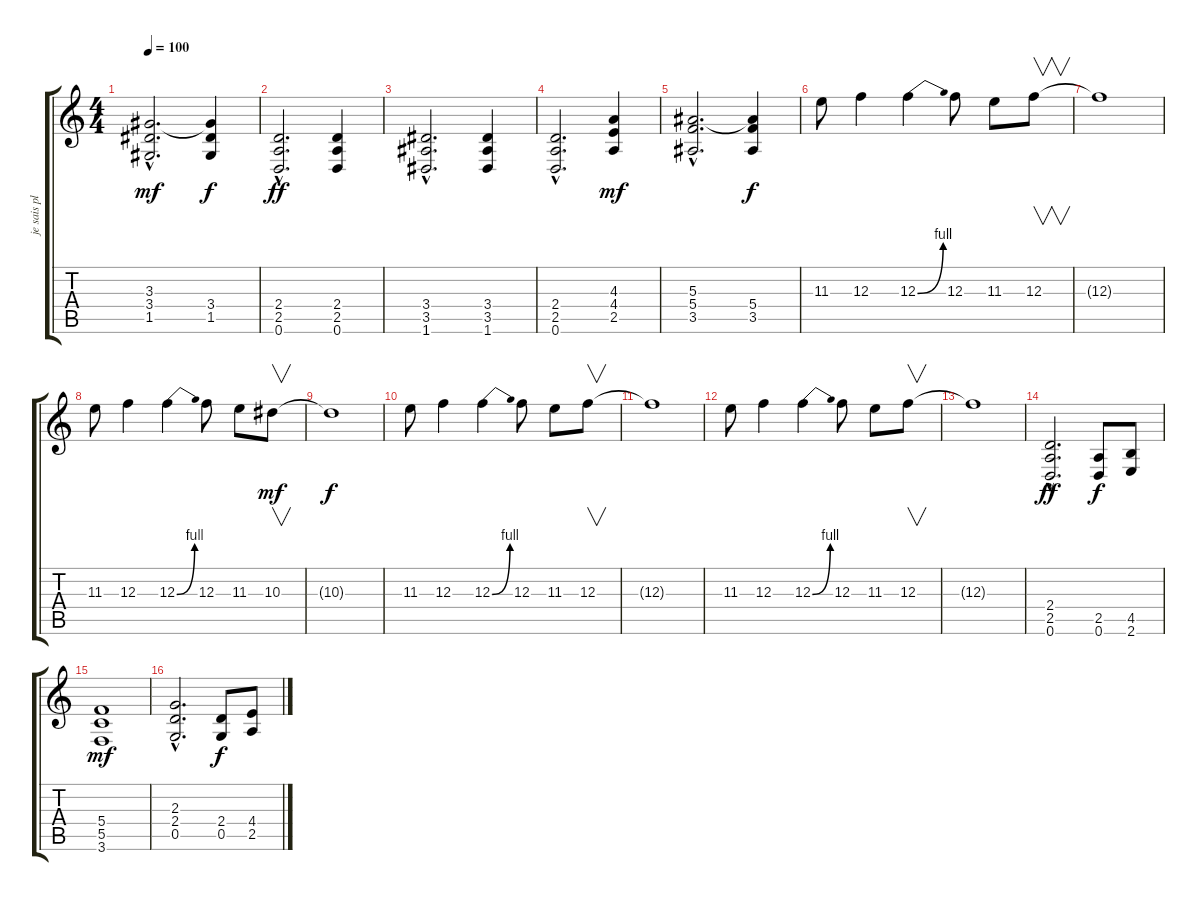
\track ("je sais plus" "je sais pl") {instrument overdrivenguitar}
\staff {score tabs}
\tuning (D4 A3 F3 C3 G2 D2) {hide}
\ts (4 4)
\tempo 100
\clef g2
\ks c
(3.3{hac} 3.4{hac} 1.5{hac}).2{d dy mf} (3.3{t} 3.4 1.5).4{dy f} |
(2.4{hac} 2.5{hac} 0.6{hac}).2{d dy ff} (2.4 2.5 0.6).4 |
(3.4{hac} 3.5{hac} 1.6{hac}).2{d} (3.4 3.5 1.6).4 |
(2.4{hac} 2.5{hac} 0.6{hac}).2{d} (4.3 4.4 2.5).4{dy mf} |
(5.3{hac} 5.4{hac} 3.5{hac}).2{d} (5.3{t} 5.4 3.5).4{dy f} |
11.3.8 12.3.4 12.3{be (bend 0 0 60 4)}.4 12.3.8 11.3.8 12.3.8{v} |
12.3{t}.1 |
11.3.8 12.3.4 12.3{be (bend 0 0 60 4)}.4 12.3.8 11.3.8 10.3.8{v dy mf} |
10.3{t}.1{dy f} |
11.3.8 12.3.4 12.3{be (bend 0 0 60 4)}.4 12.3.8 11.3.8 12.3.8{v} |
12.3{t}.1 |
11.3.8 12.3.4 12.3{be (bend 0 0 60 4)}.4 12.3.8 11.3.8 12.3.8{v} |
12.3{t}.1 |
(2.4{hac} 2.5{hac} 0.6{hac}).2{d dy ff} (2.5 0.6).8{dy f} (4.5 2.6).8 |
(5.4 5.5 3.6).1{dy mf} |
(2.3{hac} 2.4{hac} 0.5{hac}).2{d} (2.4 0.5).8{dy f} (4.4 2.5).8
